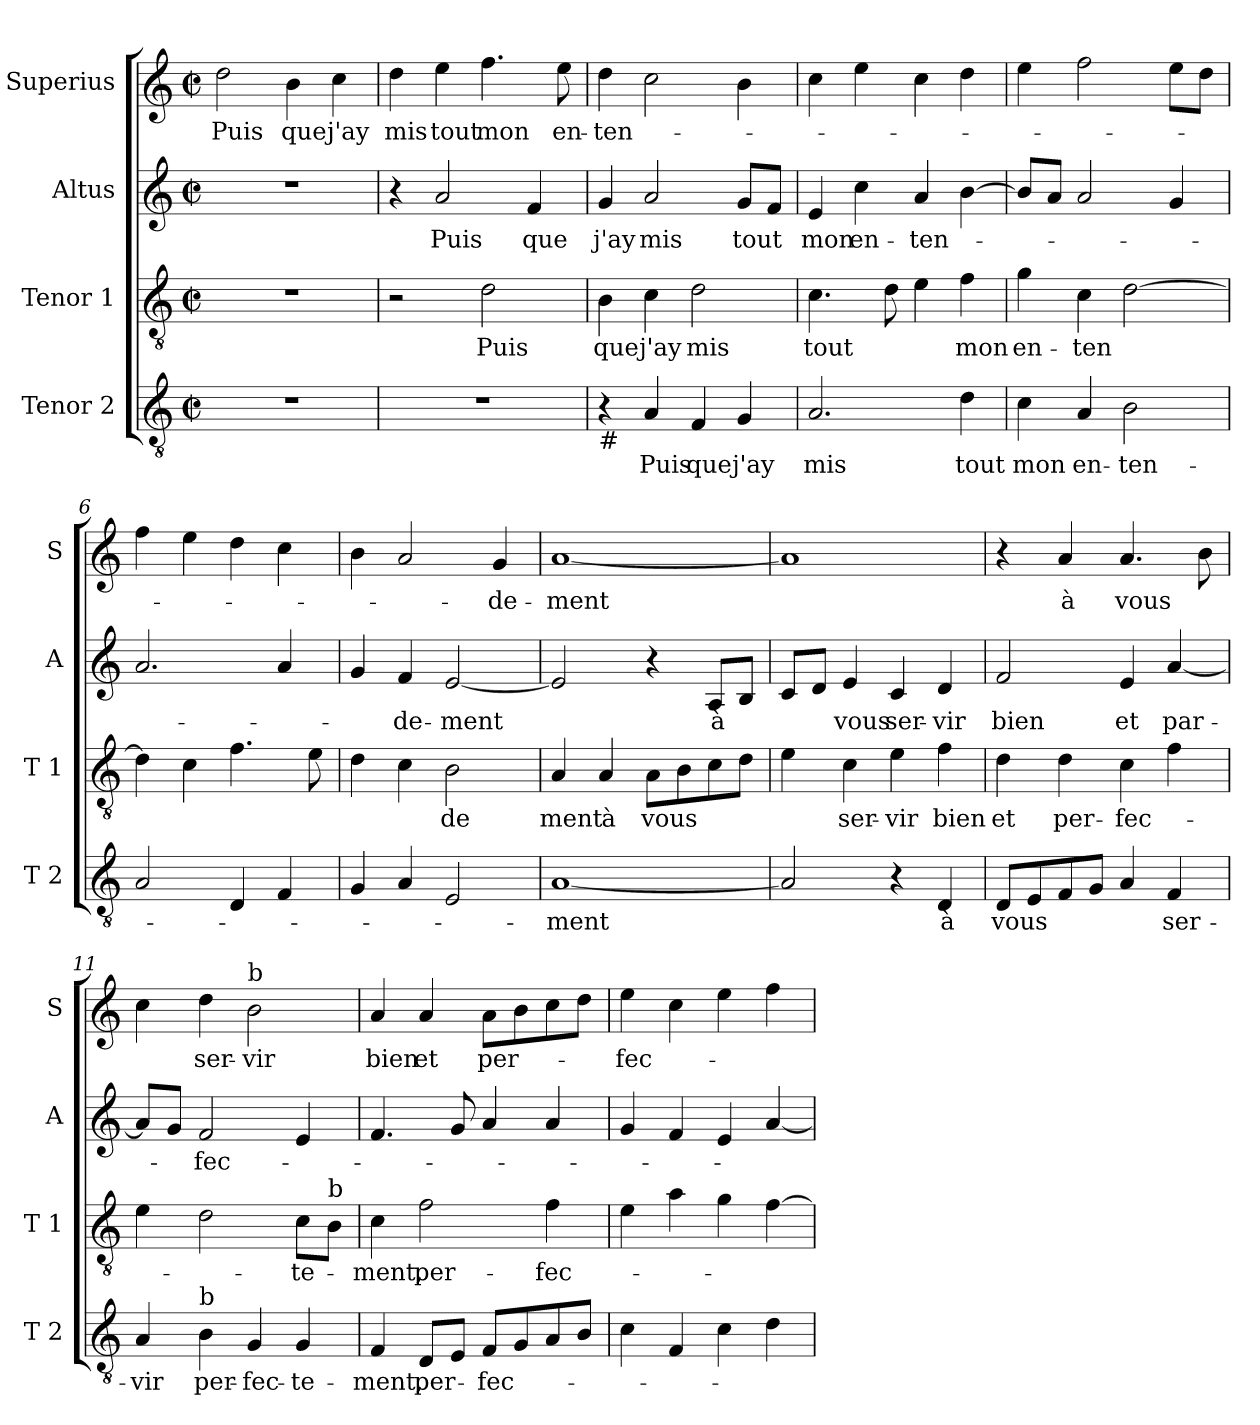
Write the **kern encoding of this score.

**kern	**text	**kern	**text	**kern	**text	**kern	**text
*part4	*part4	*part3	*part3	*part2	*part2	*part1	*part1
*staff4	*staff4	*staff3	*staff3	*staff2	*staff2	*staff1	*staff1
*I"Tenor 2	*	*I"Tenor 1	*	*I"Altus	*	*I"Superius	*
*I'T 2	*	*I'T 1	*	*I'A	*	*I'S	*
*clefGv2	*	*clefGv2	*	*clefG2	*	*clefG2	*
*k[]	*	*k[]	*	*k[]	*	*k[]	*
*C:	*	*C:	*	*C:	*	*C:	*
*M2/2	*	*M2/2	*	*M2/2	*	*M2/2	*
*met(c|)	*	*met(c|)	*	*met(c|)	*	*met(c|)	*
=1	=1	=1	=1	=1	=1	=1	=1
1r	.	1r	.	1r	.	2dd\	Puis
.	.	.	.	.	.	4b\	que
.	.	.	.	.	.	4cc\	j'ay
=2	=2	=2	=2	=2	=2	=2	=2
1r	.	2r	.	4r	.	4dd\	mis
.	.	.	.	2a/	Puis	4ee\	tout
.	.	2d\	Puis	.	.	4.ff\	mon
.	.	.	.	4f/	que	.	.
.	.	.	.	.	.	8ee\	en-
=3	=3	=3	=3	=3	=3	=3	=3
!LO:TX:b:t=#	!	!	!	!	!	!	!
4r	.	4B\	que	4g/	j'ay	4dd\	-ten-
4A/	Puis	4c\	j'ay	2a/	mis	2cc\	.
4F/	que	2d\	mis	.	.	.	.
4G/	j'ay	.	.	8g/L	tout	4b\	.
.	.	.	.	8f/J	.	.	.
=4	=4	=4	=4	=4	=4	=4	=4
2.A/	mis	4.c\	tout	4e/	mon	4cc\	.
.	.	.	.	4cc\	en-	4ee\	.
.	.	8d\	.	.	.	.	.
.	.	4e\	.	4a/	-ten-	4cc\	.
4d\	tout	4f\	mon	[4b\	.	4dd\	.
!!LO:LB:g=z
=5	=5	=5	=5	=5	=5	=5	=5
4c\	mon	4g\	en-	8b/L]	.	4ee\	.
.	.	.	.	8a/J	.	.	.
4A/	en-	4c\	-ten	2a/	.	2ff\	.
2B\	-ten-	[2d\	.	.	.	.	.
.	.	.	.	4g/	.	8ee\L	.
.	.	.	.	.	.	8dd\J	.
=6	=6	=6	=6	=6	=6	=6	=6
2A/	.	4d\]	.	2.a/	.	4ff\	.
.	.	4c\	.	.	.	4ee\	.
4D/	.	4.f\	.	.	.	4dd\	.
4F/	.	.	.	4a/	.	4cc\	.
.	.	8e\	.	.	.	.	.
=7	=7	=7	=7	=7	=7	=7	=7
4G/	.	4d\	.	4g/	.	4b\	.
4A/	.	4c\	.	4f/	-de-	2a/	.
2E/	.	2B\	de	[2e/	-ment	.	.
.	.	.	.	.	.	4g/	-de-
=8	=8	=8	=8	=8	=8	=8	=8
[1A	-ment	4A/	ment	2e/]	.	[1a	-ment
.	.	4A/	à	.	.	.	.
.	.	8A\L	vous	4r	.	.	.
.	.	8B\	.	.	.	.	.
.	.	8c\	.	8A/L	à	.	.
.	.	8d\J	.	8B/J	.	.	.
=9	=9	=9	=9	=9	=9	=9	=9
2A/]	.	4e\	.	8c/L	.	1a]	.
.	.	.	.	8d/J	.	.	.
.	.	4c\	ser-	4e/	vous	.	.
4r	.	4e\	-vir	4c/	ser-	.	.
4D/	à	4f\	bien	4d/	-vir	.	.
!!LO:LB:g=z
=10	=10	=10	=10	=10	=10	=10	=10
8D/L	vous	4d\	et	2f/	bien	4r	.
8E/	.	.	.	.	.	.	.
8F/	.	4d\	per-	.	.	4a/	à
8G/J	.	.	.	.	.	.	.
4A/	.	4c\	-fec-	4e/	et	4.a/	vous
4F/	ser-	4f\	.	[4a/	par-	.	.
.	.	.	.	.	.	8b\	.
=11	=11	=11	=11	=11	=11	=11	=11
4A/	-vir	4e\	.	8a/L]	.	4cc\	.
.	.	.	.	8g/J	.	.	.
!LO:TX:a:t=b	!	!	!	!	!	!	!
4B\	per-	2d\	.	2f/	-fec-	4dd\	ser-
!	!	!	!	!	!	!LO:TX:a:t=b	!
4G/	-fec-	.	.	.	.	2b\	-vir
4G/	-te-	8c\L	-te-	4e/	.	.	.
!	!	!LO:TX:a:t=b	!	!	!	!	!
.	.	8B\J	.	.	.	.	.
=12	=12	=12	=12	=12	=12	=12	=12
4F/	-ment,	4c\	-ment,	4.f/	.	4a/	bien
8D/L	per-	2f\	per-	.	.	4a/	et
8E/J	.	.	.	8g/	.	.	.
8F/L	-fec-	.	.	4a/	.	8a\L	per-
8G/	.	.	.	.	.	8b\	.
8A/	.	4f\	-fec-	4a/	.	8cc\	.
8B/J	.	.	.	.	.	8dd\J	.
=13	=13	=13	=13	=13	=13	=13	=13
4c\	.	4e\	.	4g/	.	4ee\	-fec-
4F/	.	4a\	.	4f/	.	4cc\	.
4c\	.	4g\	.	4e/	.	4ee\	.
4d\	.	[4f\	.	[4a/	.	4ff\	.
=	=	=	=	=	=	=	=
*-	*-	*-	*-	*-	*-	*-	*-
